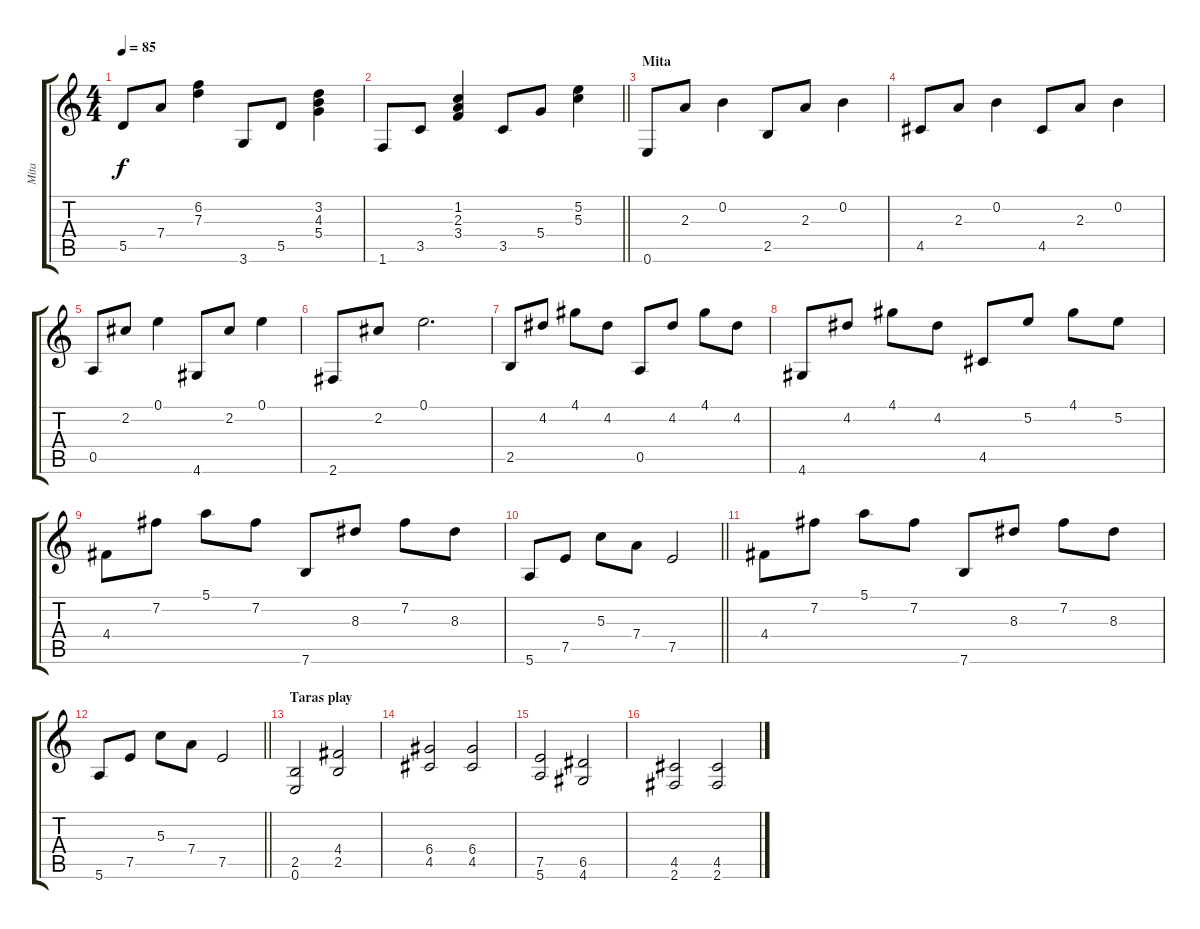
\track ("Mita" "Mita") {instrument acousticguitarsteel}
\staff {score tabs}
\tuning (E4 B3 G3 D3 A2 E2) {hide}
\ts (4 4)
\tempo 85
\clef g2
\ks c
5.5.8{dy f} 7.4.8 (6.2 7.3).4 3.6.8 5.5.8 (3.2 4.3 5.4).4 |
\barLineRight lightlight
1.6.8 3.5.8 (1.2 2.3 3.4).4 3.5.8 5.4.8 (5.2 5.3).4 |
\section ("" "Mita")
0.6.8 2.3.8 0.2.4 2.5.8 2.3.8 0.2.4 |
4.5.8 2.3.8 0.2.4 4.5.8 2.3.8 0.2.4 |
0.5.8 2.2.8 0.1.4 4.6.8 2.2.8 0.1.4 |
2.6.8 2.2.8 0.1.2{d} |
2.5.8 4.2.8 4.1.8 4.2.8 0.5.8 4.2.8 4.1.8 4.2.8 |
4.6.8 4.2.8 4.1.8 4.2.8 4.5.8 5.2.8 4.1.8 5.2.8 |
4.4.8 7.2.8 5.1.8 7.2.8 7.6.8 8.3.8 7.2.8 8.3.8 |
\barLineRight lightlight
5.6.8 7.5.8 5.3.8 7.4.8 7.5.2 |
4.4.8 7.2.8 5.1.8 7.2.8 7.6.8 8.3.8 7.2.8 8.3.8 |
\barLineRight lightlight
5.6.8 7.5.8 5.3.8 7.4.8 7.5.2 |
\section ("" "Taras play")
(2.5 0.6).2{instrument overdrivenguitar} (4.4 2.5).2 |
(6.4 4.5).2 (6.4 4.5).2 |
(7.5 5.6).2 (6.5 4.6).2 |
(4.5 2.6).2 (4.5 2.6).2
